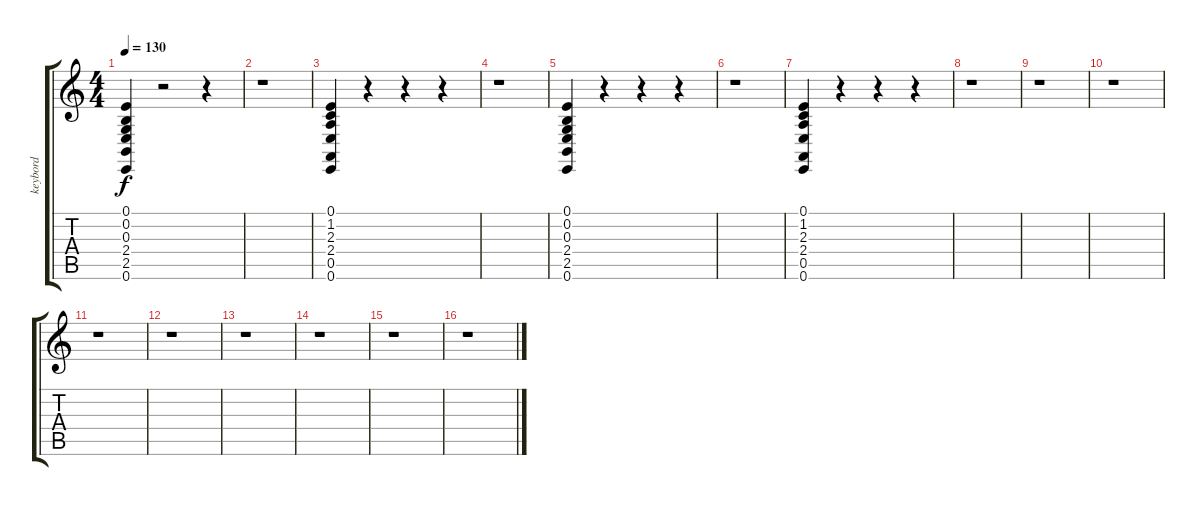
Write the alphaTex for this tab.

\track ("keybord" "keybord") {instrument acousticgrandpiano}
\staff {score tabs}
\tuning (E4 B3 G3 D3 A2 E2) {hide}
\ts (4 4)
\tempo 130
\clef g2
\ks c
(0.1 0.2 0.3 2.4 2.5 0.6).4{dy f} r.2 r.4 |
r.1 |
(0.1 1.2 2.3 2.4 0.5 0.6).4 r.4 r.4 r.4 |
r.1 |
(0.1 0.2 0.3 2.4 2.5 0.6).4 r.4 r.4 r.4 |
r.1 |
(0.1 1.2 2.3 2.4 0.5 0.6).4 r.4 r.4 r.4 |
r.1 |
r.1 |
r.1 |
r.1 |
r.1 |
r.1 |
r.1 |
r.1 |
r.1
